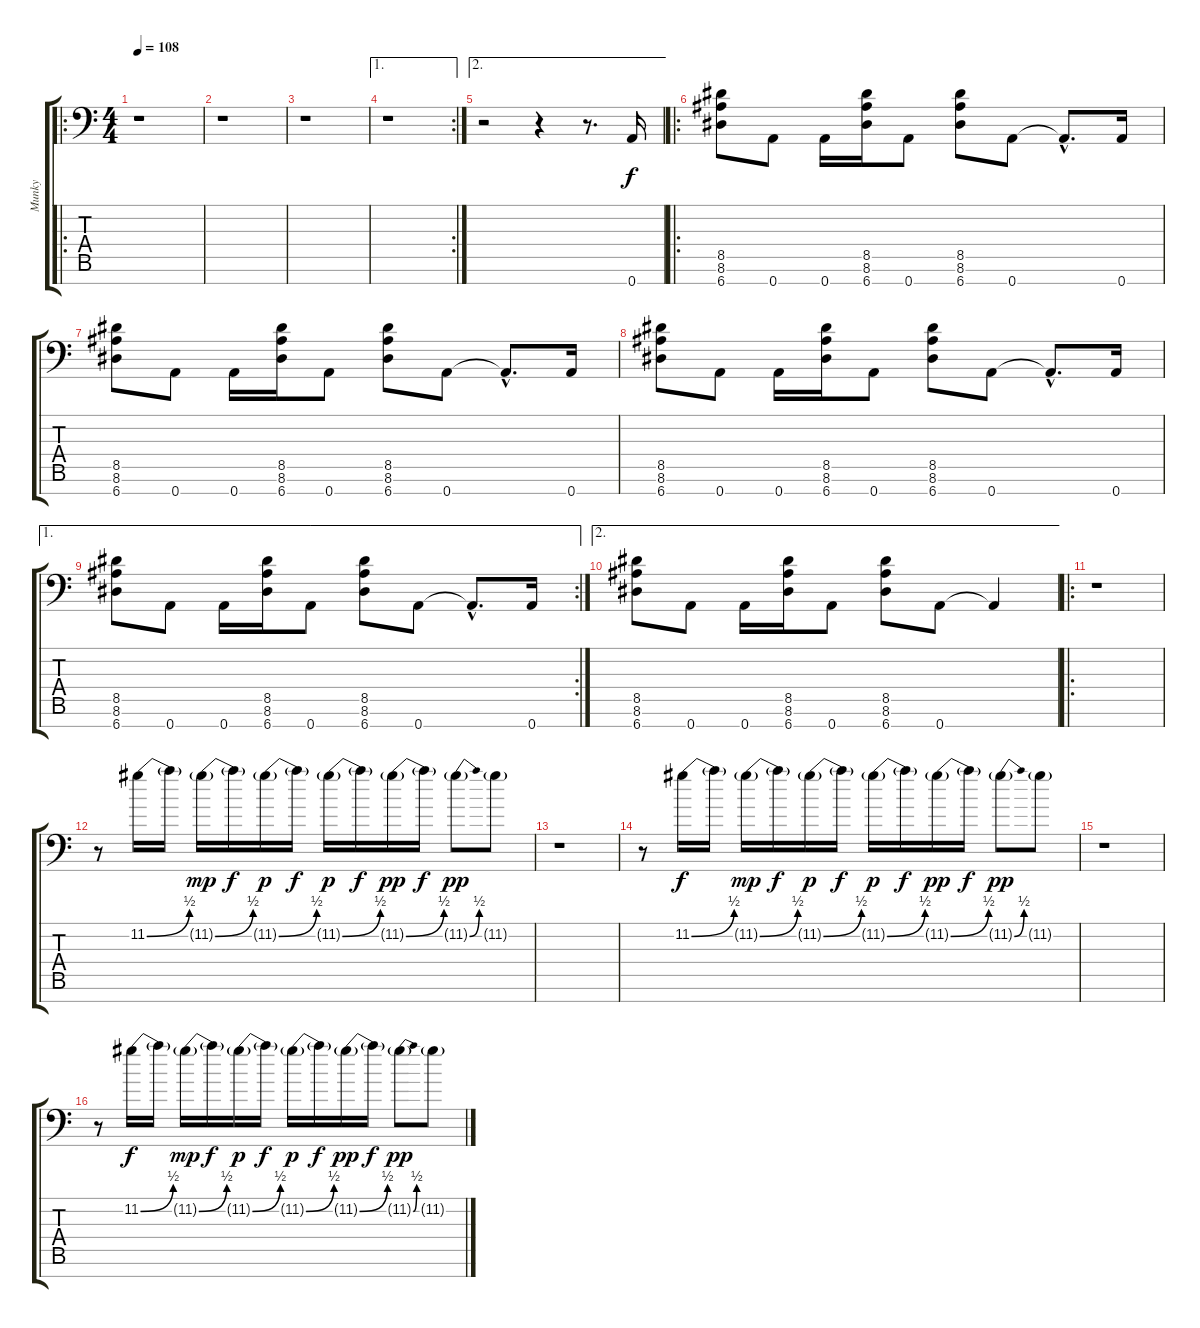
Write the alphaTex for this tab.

\track ("Munky" "Munky") {instrument distortionguitar}
\staff {score tabs}
\tuning (D4 A3 F3 C3 G2 D2 A1) {hide}
\ro
\ts (4 4)
\tempo 108
\clef f4
\ks c
r.1{dy f instrument distortionguitar} |
r.1 |
r.1 |
\ae 1
\rc 2
r.1 |
\ae 2
r.2 r.4 r.8{d} 0.7.16{balance 10} |
\ro
(8.5 8.6 6.7).8{balance 10} 0.7.8 0.7.16 (8.5 8.6 6.7).16 0.7.8 (8.5 8.6 6.7).8 0.7.8 0.7{hac t}.8{d} 0.7.16 |
(8.5 8.6 6.7).8 0.7.8 0.7.16 (8.5 8.6 6.7).16 0.7.8 (8.5 8.6 6.7).8 0.7.8 0.7{hac t}.8{d} 0.7.16 |
(8.5 8.6 6.7).8 0.7.8 0.7.16 (8.5 8.6 6.7).16 0.7.8 (8.5 8.6 6.7).8 0.7.8 0.7{hac t}.8{d} 0.7.16 |
\ae 1
\rc 2
(8.5 8.6 6.7).8 0.7.8 0.7.16 (8.5 8.6 6.7).16 0.7.8 (8.5 8.6 6.7).8 0.7.8 0.7{hac t}.8{d} 0.7.16 |
\ae 2
(8.5 8.6 6.7).8 0.7.8 0.7.16 (8.5 8.6 6.7).16 0.7.8 (8.5 8.6 6.7).8 0.7.8 0.7{t}.4 |
\ro
r.1 |
r.8{balance 15} 11.2{be (bend 0 0 60 2)}.16 11.2{t}.16 11.2{be (bend 0 0 60 2) g}.16{dy mp} 11.2{t}.16{dy f} 11.2{be (bend 0 0 60 2) g}.16{dy p} 11.2{t}.16{dy f} 11.2{be (bend 0 0 60 2) g}.16{dy p} 11.2{t}.16{dy f} 11.2{be (bend 0 0 60 2) g}.16{dy pp} 11.2{t}.16{dy f} 11.2{be (bend 0 0 60 2) g}.8{dy pp} 11.2{g}.8 |
r.1 |
r.8{balance 15} 11.2{be (bend 0 0 60 2)}.16{dy f} 11.2{t}.16 11.2{be (bend 0 0 60 2) g}.16{dy mp} 11.2{t}.16{dy f} 11.2{be (bend 0 0 60 2) g}.16{dy p} 11.2{t}.16{dy f} 11.2{be (bend 0 0 60 2) g}.16{dy p} 11.2{t}.16{dy f} 11.2{be (bend 0 0 60 2) g}.16{dy pp} 11.2{t}.16{dy f} 11.2{be (bend 0 0 60 2) g}.8{dy pp} 11.2{g}.8 |
r.1 |
r.8{balance 15} 11.2{be (bend 0 0 60 2)}.16{dy f} 11.2{t}.16 11.2{be (bend 0 0 60 2) g}.16{dy mp} 11.2{t}.16{dy f} 11.2{be (bend 0 0 60 2) g}.16{dy p} 11.2{t}.16{dy f} 11.2{be (bend 0 0 60 2) g}.16{dy p} 11.2{t}.16{dy f} 11.2{be (bend 0 0 60 2) g}.16{dy pp} 11.2{t}.16{dy f} 11.2{be (bend 0 0 60 2) g}.8{dy pp} 11.2{g}.8
